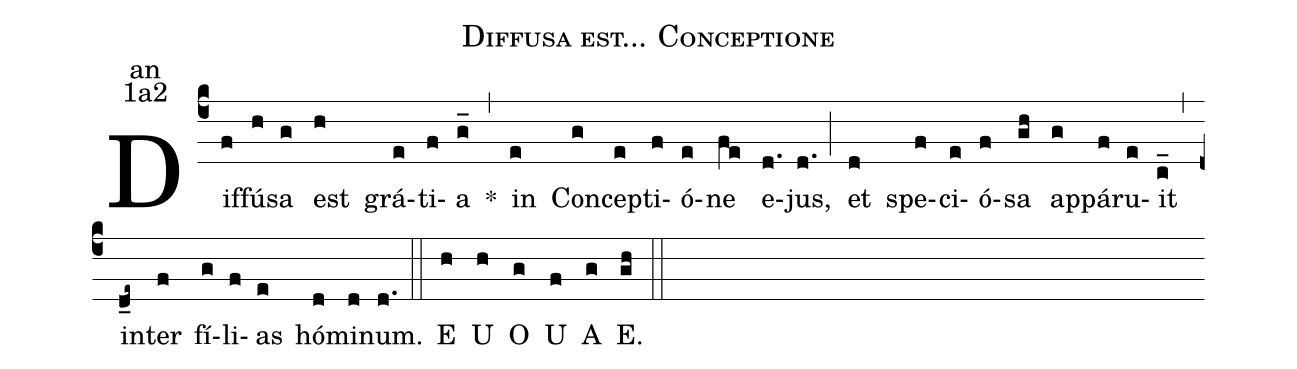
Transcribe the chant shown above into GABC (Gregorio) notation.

name:Diffusa est... Conceptione;
office-part:an;
mode:1a2;
%%
(c4)Dif(f)fú(h)sa(g) est(h) grá(e)ti(f)a(g_) <sp>*</sp>(,)
in(e) Con(g)cep(e)ti(f)ó(e)ne(fe) e(d.)jus,(d.) (;)
et(d) spe(f)ci(e)ó(f)sa(gh) ap(g)pá(f)ru(e)it(c_) (,)
in(d_e~)ter(f) fí(g)li(f)as(e) hó(d)mi(d)num.(d.) (::)
<eu>E(h) U(h) O(g) U(f) A(g) E.(gh) </eu>(::)
